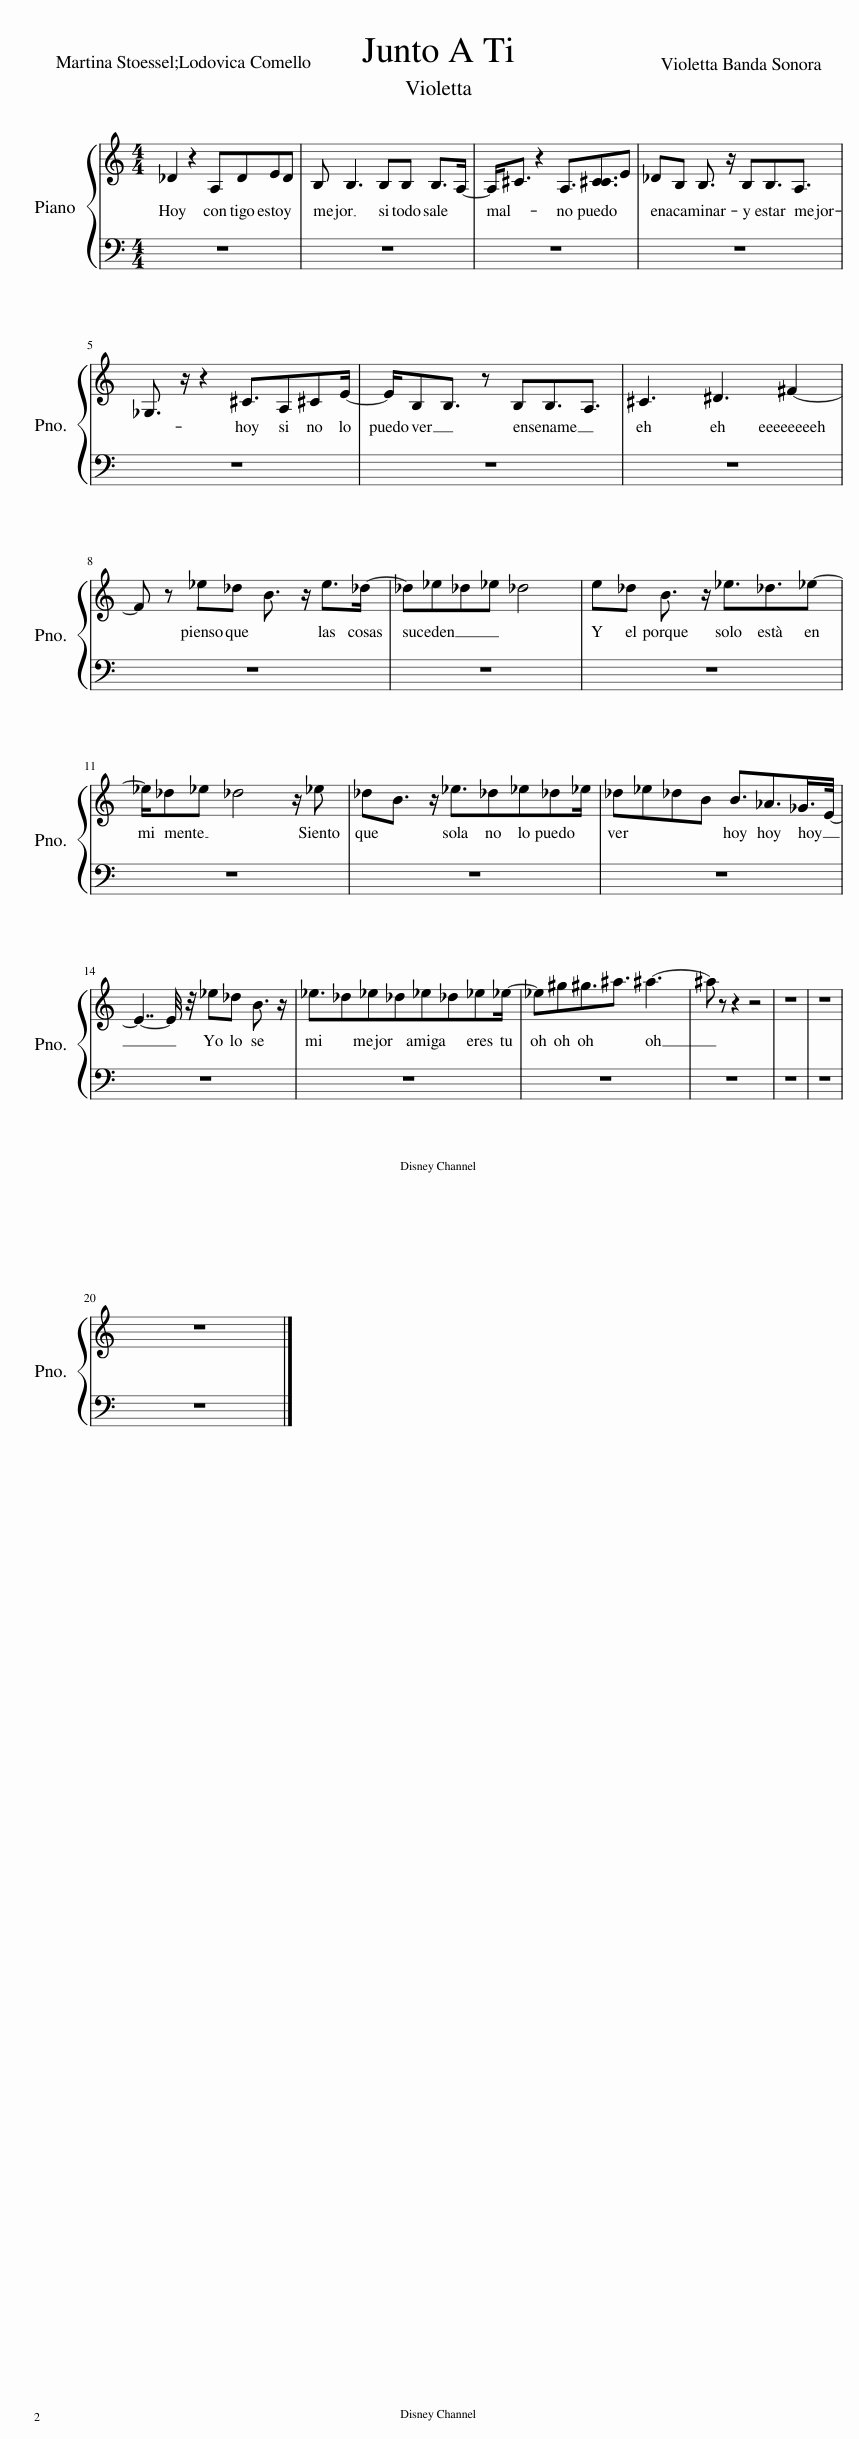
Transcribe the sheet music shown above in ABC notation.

X:1
L:1/8
M:4/4
I:linebreak $
K:C
V:1 treble
V:1
 _D2 z2 A,DED | B, B,3 B,B, B,>A,- | A,<^C z2 A,3/2[C^C]3/2E | _DB, B,3/2 z/ B,B,3/2A,3/2 |$ _G,3/2 z/ z2 ^C3/2A,^CE/- | %5
 E/B,B,3/2 z B,B,3/2A,3/2 | ^C3 ^D3 ^F2- |$ F z _e_d B3/2 z/ e>_d- | _d_e_d_e _d4 | e_d B3/2 z/ _e3/2_d3/2_e- |$ %10
 _e/_d_e _d4 z/ _e | _dB3/2 z/ _e3/2_d_e_d_e/ | _d_e_dB B3/2_A3/2_G/>E/- |$ E7/2- E/4 z/4 _e_d B3/2 z/ | _e3/2_d_e_d_e_d_e_e/- | %15
 _e^g^g3/2^a3/2 ^a3- | ^a z z2 z4 | z8 | z8 |$ z8 |] %20
